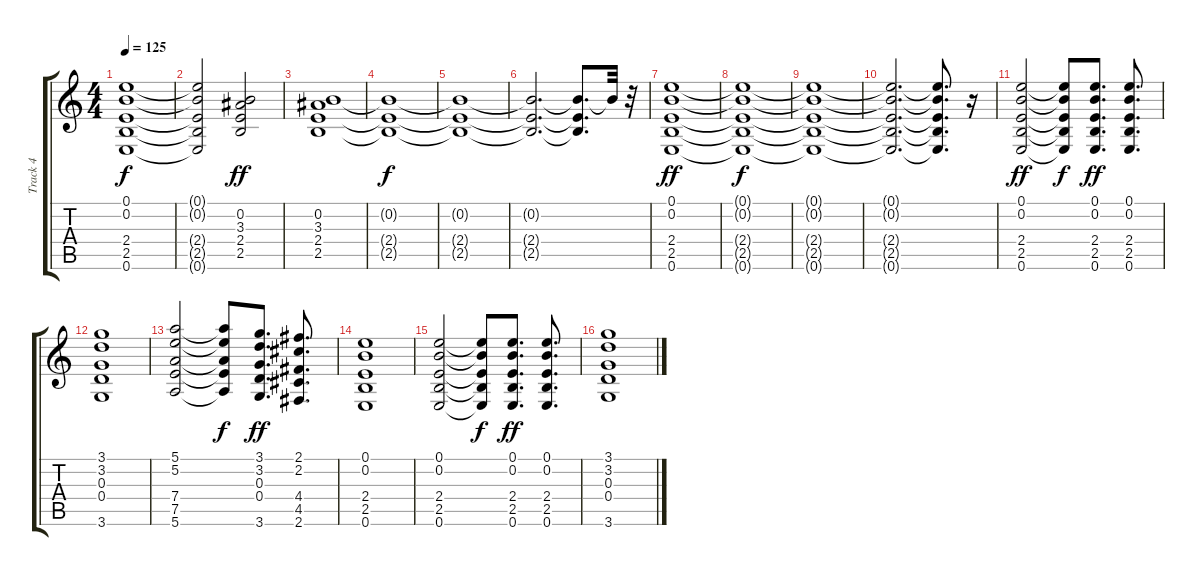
\track ("Track 4" "Track 4") {instrument overdrivenguitar}
\staff {score tabs}
\tuning (E4 B3 G3 D3 A2 E2) {hide}
\ts (4 4)
\tempo 125
\clef g2
\ks c
(0.1{t} 0.2{t} 2.4{t} 2.5{t} 0.6{t}).1{dy f} |
(0.1{t} 0.2{t} 2.4{t} 2.5{t} 0.6{t}).2 (0.2 3.3 2.4 2.5).2{dy ff} |
(0.2 3.3 2.4 2.5).1 |
(0.2{t} 2.4{t} 2.5{t}).1{dy f} |
(0.2{t} 2.4{t} 2.5{t}).1 |
(0.2{t} 2.4{t} 2.5{t}).2{d} (0.2{t} 2.4{t} 2.5{t}).8{d} 0.2{t}.32 r.32 |
(0.1 0.2 2.4 2.5 0.6).1{dy ff} |
(0.1{t} 0.2{t} 2.4{t} 2.5{t} 0.6{t}).1{dy f} |
(0.1{t} 0.2{t} 2.4{t} 2.5{t} 0.6{t}).1 |
(0.1{t} 0.2{t} 2.4{t} 2.5{t} 0.6{t}).2{d} (0.1{t} 0.2{t} 2.4{t} 2.5{t} 0.6{t}).8{d} r.16 |
(0.1 0.2 2.4 2.5 0.6).2{dy ff} (0.1{t} 0.2{t} 2.4{t} 2.5{t} 0.6{t}).8{dy f} (0.1 0.2 2.4 2.5 0.6).8{d dy ff} (0.1 0.2 2.4 2.5 0.6).8{d} |
(3.1 3.2 0.3 0.4 3.6).1 |
(5.1 5.2 7.4 7.5 5.6).2 (5.1{t} 5.2{t} 7.4{t} 7.5{t} 5.6{t}).8{dy f} (3.1 3.2 0.3 0.4 3.6).8{d dy ff} (2.1 2.2 4.4 4.5 2.6).8{d} |
(0.1 0.2 2.4 2.5 0.6).1 |
(0.1 0.2 2.4 2.5 0.6).2 (0.1{t} 0.2{t} 2.4{t} 2.5{t} 0.6{t}).8{dy f} (0.1 0.2 2.4 2.5 0.6).8{d dy ff} (0.1 0.2 2.4 2.5 0.6).8{d} |
(3.1 3.2 0.3 0.4 3.6).1
